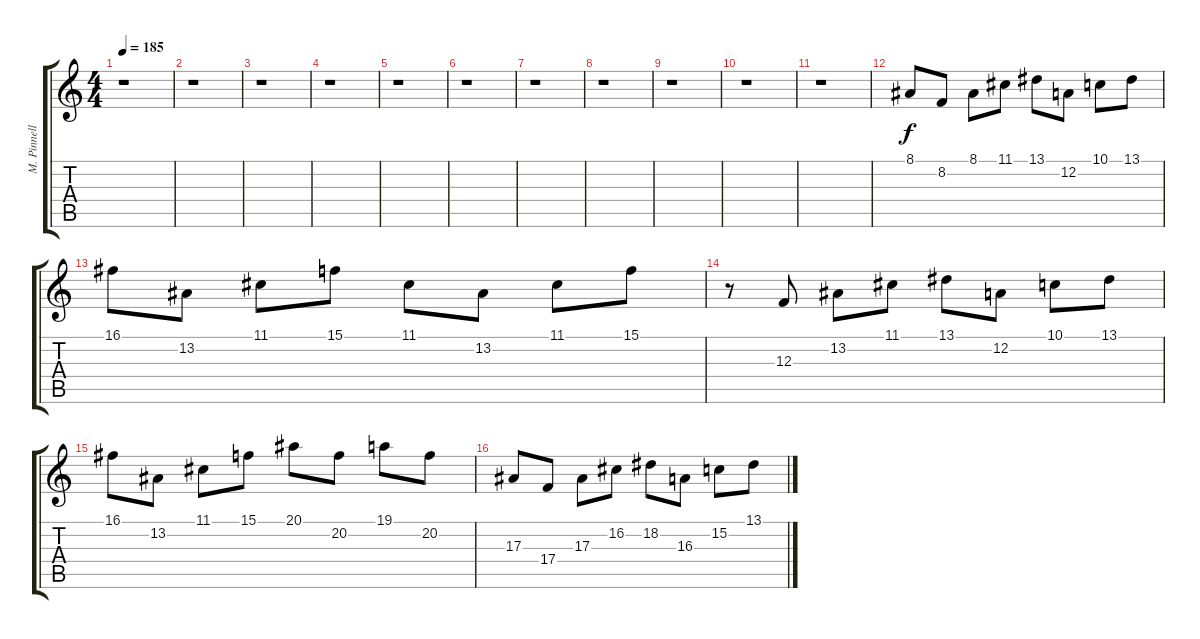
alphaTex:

\track ("M. Pinnella (Piano)" "M. Pinnell") {instrument clavinet}
\staff {score tabs}
\tuning (D4 A3 F3 C3 G2 D2) {hide}
\ts (4 4)
\tempo 185
\clef g2
\ks c
r.1{dy f} |
r.1 |
r.1 |
r.1 |
r.1 |
r.1 |
r.1 |
r.1 |
r.1 |
r.1 |
r.1 |
8.1.8 8.2.8 8.1.8 11.1.8 13.1.8 12.2.8 10.1.8 13.1.8 |
16.1.8 13.2.8 11.1.8 15.1.8 11.1.8 13.2.8 11.1.8 15.1.8 |
r.8 12.3.8 13.2.8 11.1.8 13.1.8 12.2.8 10.1.8 13.1.8 |
16.1.8 13.2.8 11.1.8 15.1.8 20.1.8 20.2.8 19.1.8 20.2.8 |
17.3.8 17.4.8 17.3.8 16.2.8 18.2.8 16.3.8 15.2.8 13.1.8
